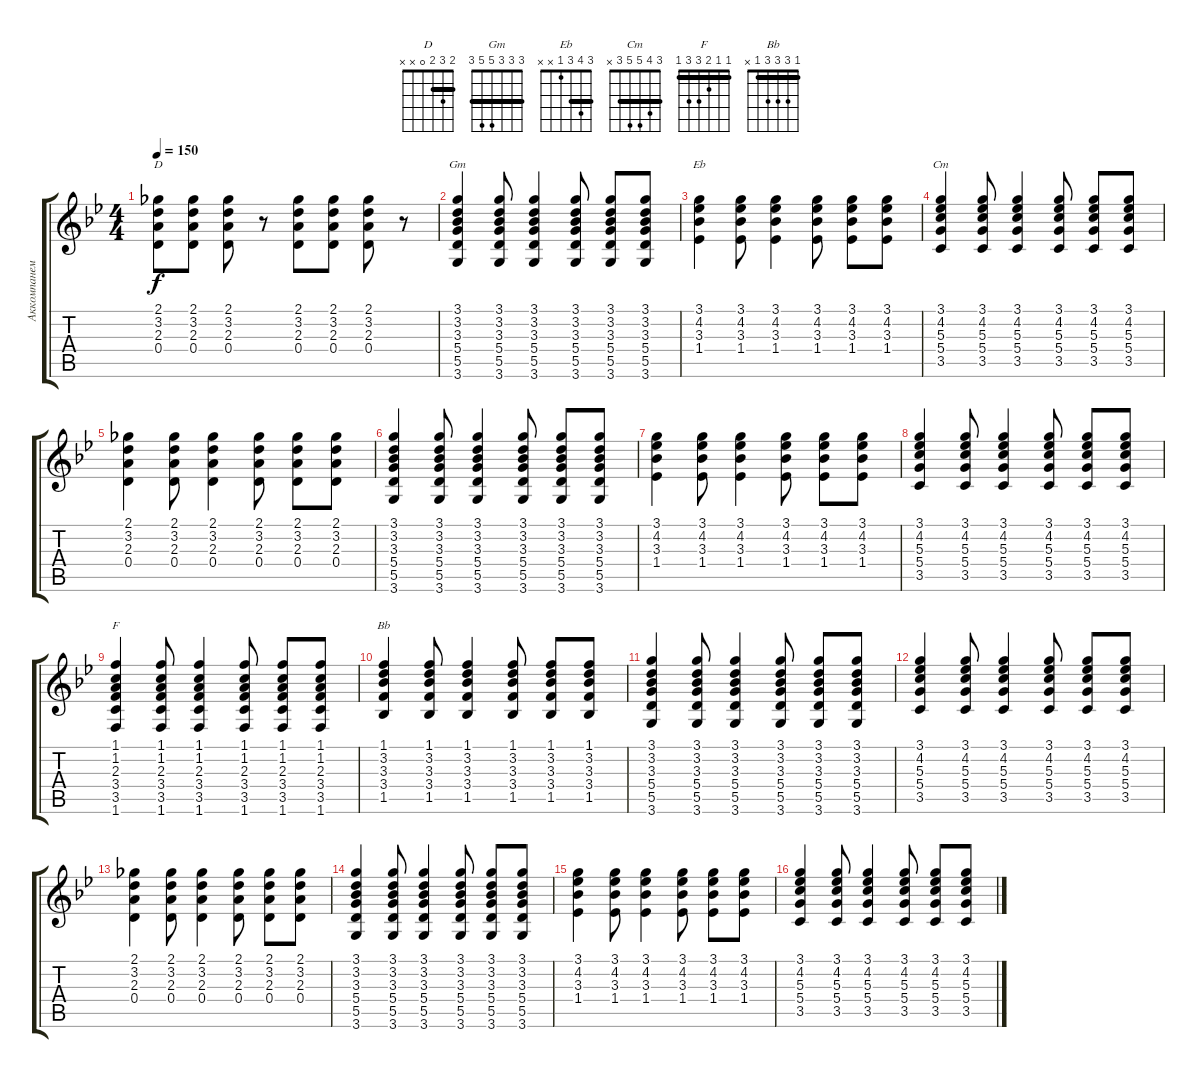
\track ("Аккомпанемент" "Аккомпанем") {instrument acousticguitarsteel}
\staff {score tabs}
\tuning (E4 B3 G3 D3 A2 E2) {hide}
\chord ("D" 2 3 2 0 x x) {barre 2}
\chord ("Gm" 3 3 3 5 5 3) {barre 3}
\chord ("Eb" 3 4 3 1 x x) {barre 3}
\chord ("Cm" 3 4 5 5 3 x) {barre 3}
\chord ("F" 1 1 2 3 3 1) {barre 1}
\chord ("Bb" 1 3 3 3 1 x) {barre 1}
\ts (4 4)
\tempo 150
\clef g2
\ks gminor
(2.1 3.2 2.3 0.4).8{ch "D" dy f} (2.1 3.2 2.3 0.4).8 (2.1 3.2 2.3 0.4).8 r.8 (2.1 3.2 2.3 0.4).8 (2.1 3.2 2.3 0.4).8 (2.1 3.2 2.3 0.4).8 r.8 |
(3.1 3.2 3.3 5.4 5.5 3.6).4{ch "Gm"} (3.1 3.2 3.3 5.4 5.5 3.6).8 (3.1 3.2 3.3 5.4 5.5 3.6).4 (3.1 3.2 3.3 5.4 5.5 3.6).8 (3.1 3.2 3.3 5.4 5.5 3.6).8 (3.1 3.2 3.3 5.4 5.5 3.6).8 |
(3.1 4.2 3.3 1.4).4{ch "Eb"} (3.1 4.2 3.3 1.4).8 (3.1 4.2 3.3 1.4).4 (3.1 4.2 3.3 1.4).8 (3.1 4.2 3.3 1.4).8 (3.1 4.2 3.3 1.4).8 |
(3.1 4.2 5.3 5.4 3.5).4{ch "Cm"} (3.1 4.2 5.3 5.4 3.5).8 (3.1 4.2 5.3 5.4 3.5).4 (3.1 4.2 5.3 5.4 3.5).8 (3.1 4.2 5.3 5.4 3.5).8 (3.1 4.2 5.3 5.4 3.5).8 |
(2.1 3.2 2.3 0.4).4 (2.1 3.2 2.3 0.4).8 (2.1 3.2 2.3 0.4).4 (2.1 3.2 2.3 0.4).8 (2.1 3.2 2.3 0.4).8 (2.1 3.2 2.3 0.4).8 |
(3.1 3.2 3.3 5.4 5.5 3.6).4 (3.1 3.2 3.3 5.4 5.5 3.6).8 (3.1 3.2 3.3 5.4 5.5 3.6).4 (3.1 3.2 3.3 5.4 5.5 3.6).8 (3.1 3.2 3.3 5.4 5.5 3.6).8 (3.1 3.2 3.3 5.4 5.5 3.6).8 |
(3.1 4.2 3.3 1.4).4 (3.1 4.2 3.3 1.4).8 (3.1 4.2 3.3 1.4).4 (3.1 4.2 3.3 1.4).8 (3.1 4.2 3.3 1.4).8 (3.1 4.2 3.3 1.4).8 |
(3.1 4.2 5.3 5.4 3.5).4 (3.1 4.2 5.3 5.4 3.5).8 (3.1 4.2 5.3 5.4 3.5).4 (3.1 4.2 5.3 5.4 3.5).8 (3.1 4.2 5.3 5.4 3.5).8 (3.1 4.2 5.3 5.4 3.5).8 |
(1.1 1.2 2.3 3.4 3.5 1.6).4{ch "F"} (1.1 1.2 2.3 3.4 3.5 1.6).8 (1.1 1.2 2.3 3.4 3.5 1.6).4 (1.1 1.2 2.3 3.4 3.5 1.6).8 (1.1 1.2 2.3 3.4 3.5 1.6).8 (1.1 1.2 2.3 3.4 3.5 1.6).8 |
(1.1 3.2 3.3 3.4 1.5).4{ch "Bb"} (1.1 3.2 3.3 3.4 1.5).8 (1.1 3.2 3.3 3.4 1.5).4 (1.1 3.2 3.3 3.4 1.5).8 (1.1 3.2 3.3 3.4 1.5).8 (1.1 3.2 3.3 3.4 1.5).8 |
(3.1 3.2 3.3 5.4 5.5 3.6).4 (3.1 3.2 3.3 5.4 5.5 3.6).8 (3.1 3.2 3.3 5.4 5.5 3.6).4 (3.1 3.2 3.3 5.4 5.5 3.6).8 (3.1 3.2 3.3 5.4 5.5 3.6).8 (3.1 3.2 3.3 5.4 5.5 3.6).8 |
(3.1 4.2 5.3 5.4 3.5).4 (3.1 4.2 5.3 5.4 3.5).8 (3.1 4.2 5.3 5.4 3.5).4 (3.1 4.2 5.3 5.4 3.5).8 (3.1 4.2 5.3 5.4 3.5).8 (3.1 4.2 5.3 5.4 3.5).8 |
(2.1 3.2 2.3 0.4).4 (2.1 3.2 2.3 0.4).8 (2.1 3.2 2.3 0.4).4 (2.1 3.2 2.3 0.4).8 (2.1 3.2 2.3 0.4).8 (2.1 3.2 2.3 0.4).8 |
(3.1 3.2 3.3 5.4 5.5 3.6).4 (3.1 3.2 3.3 5.4 5.5 3.6).8 (3.1 3.2 3.3 5.4 5.5 3.6).4 (3.1 3.2 3.3 5.4 5.5 3.6).8 (3.1 3.2 3.3 5.4 5.5 3.6).8 (3.1 3.2 3.3 5.4 5.5 3.6).8 |
(3.1 4.2 3.3 1.4).4 (3.1 4.2 3.3 1.4).8 (3.1 4.2 3.3 1.4).4 (3.1 4.2 3.3 1.4).8 (3.1 4.2 3.3 1.4).8 (3.1 4.2 3.3 1.4).8 |
(3.1 4.2 5.3 5.4 3.5).4 (3.1 4.2 5.3 5.4 3.5).8 (3.1 4.2 5.3 5.4 3.5).4 (3.1 4.2 5.3 5.4 3.5).8 (3.1 4.2 5.3 5.4 3.5).8 (3.1 4.2 5.3 5.4 3.5).8
